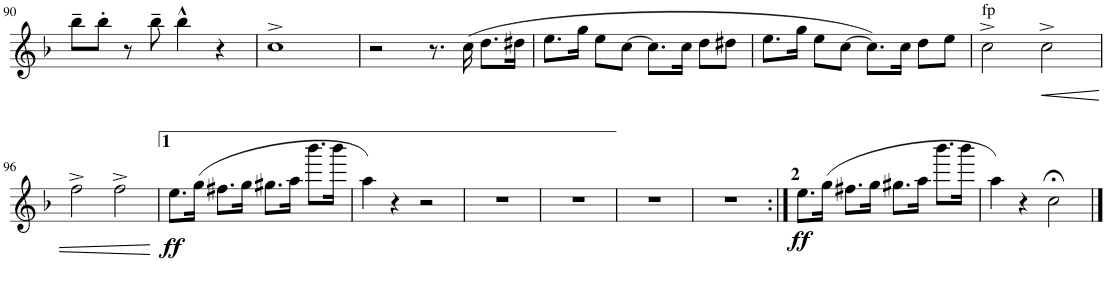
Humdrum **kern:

**kern	**dynam
*part1	*part1
*staff1	*staff1
*I"Tenor Saxophone 1	*
*I'Ten. Sax.	*
!!LO:PB:g=z
*clefG2	*
*Trd1c2	*
*k[b-]	*
*M4/4	*
*met(c)	*
=90	=90
8bb-~\L	.
8bb-'\J	.
8r	.
8bb-~\	.
4bb-^^\	.
4r	.
=91	=91
1cc^	.
=92	=92
2r	.
8.r	.
(16cc\	.
8.dd\L	.
16dd#X\Jk	.
=93	=93
8.ee\L	.
16gg\Jk	.
8ee\L	.
[8cc\J	.
8.cc\L]	.
16cc\Jk	.
8dd\L	.
8dd#X\J	.
=94	=94
8.ee\L	.
16gg\Jk	.
8ee\L	.
[8cc\J	.
8.cc\L])	.
16cc\Jk	.
8dd\L	.
8ee\J	.
=95	=95
!LO:TX:a:t=fp	!
2cc^\	.
!	!LO:HP:b
2cc^\	<
!!LO:LB:g=z
=96	=96
2ff^\	.
2ff^\	.
.	[
=97	=97
!	!LO:DY:b
8.ee\L	ff
(16gg\Jk	.
8.ff#X\L	.
16gg\Jk	.
8.gg#X\L	.
16aa\Jk	.
8.bbb-\L	.
16bbb-\Jk	.
=98	=98
4aa\)	.
4r	.
2r	.
=99	=99
1r	.
=100	=100
1r	.
=101	=101
1r	.
=102	=102
1r	.
=103:|!	=103:|!
!	!LO:DY:b
8.ee\L	ff
(16gg\Jk	.
8.ff#X\L	.
16gg\Jk	.
8.gg#X\L	.
16aa\Jk	.
8.bbb-\L	.
16bbb-\Jk	.
=104	=104
4aa\)	.
4r	.
2cc;<\	.
==	==
*-	*-
